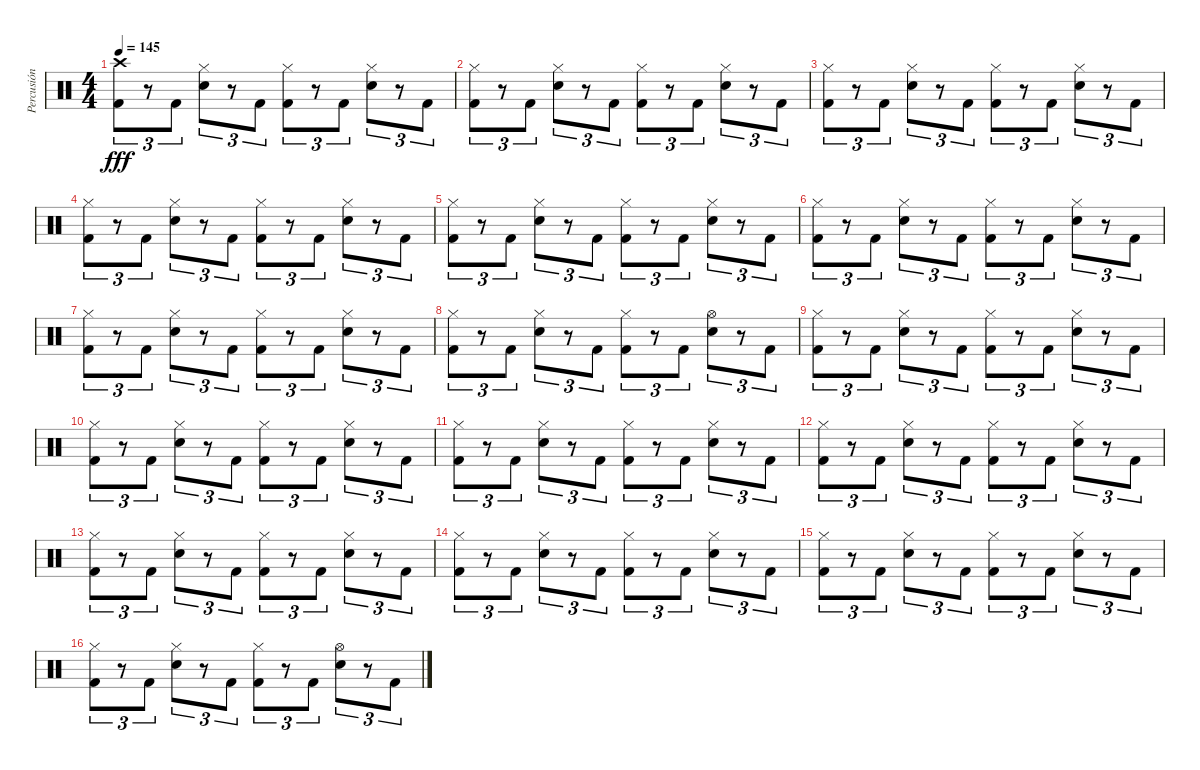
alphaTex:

\track ("Percusión" "Percusión") {instrument percussion}
\staff {score}
\articulation defaults
\ts (4 4)
\tempo 145
\clef neutral
\ks c
("Crash high (hit)" "Kick (hit) 2").8{tu (3 2) dy fff} r.8{tu (3 2)} "Kick (hit) 2".8{tu (3 2)} ("Hi-Hat (closed)" "Snare (hit) 2").8{tu (3 2)} r.8{tu (3 2)} "Kick (hit) 2".8{tu (3 2)} ("Hi-Hat (closed)" "Kick (hit) 2").8{tu (3 2)} r.8{tu (3 2)} "Kick (hit) 2".8{tu (3 2)} ("Hi-Hat (closed)" "Snare (hit) 2").8{tu (3 2)} r.8{tu (3 2)} "Kick (hit) 2".8{tu (3 2)} |
("Hi-Hat (closed)" "Kick (hit) 2").8{tu (3 2)} r.8{tu (3 2)} "Kick (hit) 2".8{tu (3 2)} ("Hi-Hat (closed)" "Snare (hit) 2").8{tu (3 2)} r.8{tu (3 2)} "Kick (hit) 2".8{tu (3 2)} ("Hi-Hat (closed)" "Kick (hit) 2").8{tu (3 2)} r.8{tu (3 2)} "Kick (hit) 2".8{tu (3 2)} ("Hi-Hat (closed)" "Snare (hit) 2").8{tu (3 2)} r.8{tu (3 2)} "Kick (hit) 2".8{tu (3 2)} |
("Hi-Hat (closed)" "Kick (hit) 2").8{tu (3 2)} r.8{tu (3 2)} "Kick (hit) 2".8{tu (3 2)} ("Hi-Hat (closed)" "Snare (hit) 2").8{tu (3 2)} r.8{tu (3 2)} "Kick (hit) 2".8{tu (3 2)} ("Hi-Hat (closed)" "Kick (hit) 2").8{tu (3 2)} r.8{tu (3 2)} "Kick (hit) 2".8{tu (3 2)} ("Hi-Hat (closed)" "Snare (hit) 2").8{tu (3 2)} r.8{tu (3 2)} "Kick (hit) 2".8{tu (3 2)} |
("Hi-Hat (closed)" "Kick (hit) 2").8{tu (3 2)} r.8{tu (3 2)} "Kick (hit) 2".8{tu (3 2)} ("Hi-Hat (closed)" "Snare (hit) 2").8{tu (3 2)} r.8{tu (3 2)} "Kick (hit) 2".8{tu (3 2)} ("Hi-Hat (closed)" "Kick (hit) 2").8{tu (3 2)} r.8{tu (3 2)} "Kick (hit) 2".8{tu (3 2)} ("Hi-Hat (closed)" "Snare (hit) 2").8{tu (3 2)} r.8{tu (3 2)} "Kick (hit) 2".8{tu (3 2)} |
("Hi-Hat (closed)" "Kick (hit) 2").8{tu (3 2)} r.8{tu (3 2)} "Kick (hit) 2".8{tu (3 2)} ("Hi-Hat (closed)" "Snare (hit) 2").8{tu (3 2)} r.8{tu (3 2)} "Kick (hit) 2".8{tu (3 2)} ("Hi-Hat (closed)" "Kick (hit) 2").8{tu (3 2)} r.8{tu (3 2)} "Kick (hit) 2".8{tu (3 2)} ("Hi-Hat (closed)" "Snare (hit) 2").8{tu (3 2)} r.8{tu (3 2)} "Kick (hit) 2".8{tu (3 2)} |
("Hi-Hat (closed)" "Kick (hit) 2").8{tu (3 2)} r.8{tu (3 2)} "Kick (hit) 2".8{tu (3 2)} ("Hi-Hat (closed)" "Snare (hit) 2").8{tu (3 2)} r.8{tu (3 2)} "Kick (hit) 2".8{tu (3 2)} ("Hi-Hat (closed)" "Kick (hit) 2").8{tu (3 2)} r.8{tu (3 2)} "Kick (hit) 2".8{tu (3 2)} ("Hi-Hat (closed)" "Snare (hit) 2").8{tu (3 2)} r.8{tu (3 2)} "Kick (hit) 2".8{tu (3 2)} |
("Hi-Hat (closed)" "Kick (hit) 2").8{tu (3 2)} r.8{tu (3 2)} "Kick (hit) 2".8{tu (3 2)} ("Hi-Hat (closed)" "Snare (hit) 2").8{tu (3 2)} r.8{tu (3 2)} "Kick (hit) 2".8{tu (3 2)} ("Hi-Hat (closed)" "Kick (hit) 2").8{tu (3 2)} r.8{tu (3 2)} "Kick (hit) 2".8{tu (3 2)} ("Hi-Hat (closed)" "Snare (hit) 2").8{tu (3 2)} r.8{tu (3 2)} "Kick (hit) 2".8{tu (3 2)} |
("Hi-Hat (closed)" "Kick (hit) 2").8{tu (3 2)} r.8{tu (3 2)} "Kick (hit) 2".8{tu (3 2)} ("Hi-Hat (closed)" "Snare (hit) 2").8{tu (3 2)} r.8{tu (3 2)} "Kick (hit) 2".8{tu (3 2)} ("Hi-Hat (closed)" "Kick (hit) 2").8{tu (3 2)} r.8{tu (3 2)} "Kick (hit) 2".8{tu (3 2)} ("Hi-Hat (open)" "Snare (hit) 2").8{tu (3 2)} r.8{tu (3 2)} "Kick (hit) 2".8{tu (3 2)} |
("Hi-Hat (closed)" "Kick (hit) 2").8{tu (3 2)} r.8{tu (3 2)} "Kick (hit) 2".8{tu (3 2)} ("Hi-Hat (closed)" "Snare (hit) 2").8{tu (3 2)} r.8{tu (3 2)} "Kick (hit) 2".8{tu (3 2)} ("Hi-Hat (closed)" "Kick (hit) 2").8{tu (3 2)} r.8{tu (3 2)} "Kick (hit) 2".8{tu (3 2)} ("Hi-Hat (closed)" "Snare (hit) 2").8{tu (3 2)} r.8{tu (3 2)} "Kick (hit) 2".8{tu (3 2)} |
("Hi-Hat (closed)" "Kick (hit) 2").8{tu (3 2)} r.8{tu (3 2)} "Kick (hit) 2".8{tu (3 2)} ("Hi-Hat (closed)" "Snare (hit) 2").8{tu (3 2)} r.8{tu (3 2)} "Kick (hit) 2".8{tu (3 2)} ("Hi-Hat (closed)" "Kick (hit) 2").8{tu (3 2)} r.8{tu (3 2)} "Kick (hit) 2".8{tu (3 2)} ("Hi-Hat (closed)" "Snare (hit) 2").8{tu (3 2)} r.8{tu (3 2)} "Kick (hit) 2".8{tu (3 2)} |
("Hi-Hat (closed)" "Kick (hit) 2").8{tu (3 2)} r.8{tu (3 2)} "Kick (hit) 2".8{tu (3 2)} ("Hi-Hat (closed)" "Snare (hit) 2").8{tu (3 2)} r.8{tu (3 2)} "Kick (hit) 2".8{tu (3 2)} ("Hi-Hat (closed)" "Kick (hit) 2").8{tu (3 2)} r.8{tu (3 2)} "Kick (hit) 2".8{tu (3 2)} ("Hi-Hat (closed)" "Snare (hit) 2").8{tu (3 2)} r.8{tu (3 2)} "Kick (hit) 2".8{tu (3 2)} |
("Hi-Hat (closed)" "Kick (hit) 2").8{tu (3 2)} r.8{tu (3 2)} "Kick (hit) 2".8{tu (3 2)} ("Hi-Hat (closed)" "Snare (hit) 2").8{tu (3 2)} r.8{tu (3 2)} "Kick (hit) 2".8{tu (3 2)} ("Hi-Hat (closed)" "Kick (hit) 2").8{tu (3 2)} r.8{tu (3 2)} "Kick (hit) 2".8{tu (3 2)} ("Hi-Hat (closed)" "Snare (hit) 2").8{tu (3 2)} r.8{tu (3 2)} "Kick (hit) 2".8{tu (3 2)} |
("Hi-Hat (closed)" "Kick (hit) 2").8{tu (3 2)} r.8{tu (3 2)} "Kick (hit) 2".8{tu (3 2)} ("Hi-Hat (closed)" "Snare (hit) 2").8{tu (3 2)} r.8{tu (3 2)} "Kick (hit) 2".8{tu (3 2)} ("Hi-Hat (closed)" "Kick (hit) 2").8{tu (3 2)} r.8{tu (3 2)} "Kick (hit) 2".8{tu (3 2)} ("Hi-Hat (closed)" "Snare (hit) 2").8{tu (3 2)} r.8{tu (3 2)} "Kick (hit) 2".8{tu (3 2)} |
("Hi-Hat (closed)" "Kick (hit) 2").8{tu (3 2)} r.8{tu (3 2)} "Kick (hit) 2".8{tu (3 2)} ("Hi-Hat (closed)" "Snare (hit) 2").8{tu (3 2)} r.8{tu (3 2)} "Kick (hit) 2".8{tu (3 2)} ("Hi-Hat (closed)" "Kick (hit) 2").8{tu (3 2)} r.8{tu (3 2)} "Kick (hit) 2".8{tu (3 2)} ("Hi-Hat (closed)" "Snare (hit) 2").8{tu (3 2)} r.8{tu (3 2)} "Kick (hit) 2".8{tu (3 2)} |
("Hi-Hat (closed)" "Kick (hit) 2").8{tu (3 2)} r.8{tu (3 2)} "Kick (hit) 2".8{tu (3 2)} ("Hi-Hat (closed)" "Snare (hit) 2").8{tu (3 2)} r.8{tu (3 2)} "Kick (hit) 2".8{tu (3 2)} ("Hi-Hat (closed)" "Kick (hit) 2").8{tu (3 2)} r.8{tu (3 2)} "Kick (hit) 2".8{tu (3 2)} ("Hi-Hat (closed)" "Snare (hit) 2").8{tu (3 2)} r.8{tu (3 2)} "Kick (hit) 2".8{tu (3 2)} |
("Hi-Hat (closed)" "Kick (hit) 2").8{tu (3 2)} r.8{tu (3 2)} "Kick (hit) 2".8{tu (3 2)} ("Hi-Hat (closed)" "Snare (hit) 2").8{tu (3 2)} r.8{tu (3 2)} "Kick (hit) 2".8{tu (3 2)} ("Hi-Hat (closed)" "Kick (hit) 2").8{tu (3 2)} r.8{tu (3 2)} "Kick (hit) 2".8{tu (3 2)} ("Hi-Hat (open)" "Snare (hit) 2").8{tu (3 2)} r.8{tu (3 2)} "Kick (hit) 2".8{tu (3 2)}
